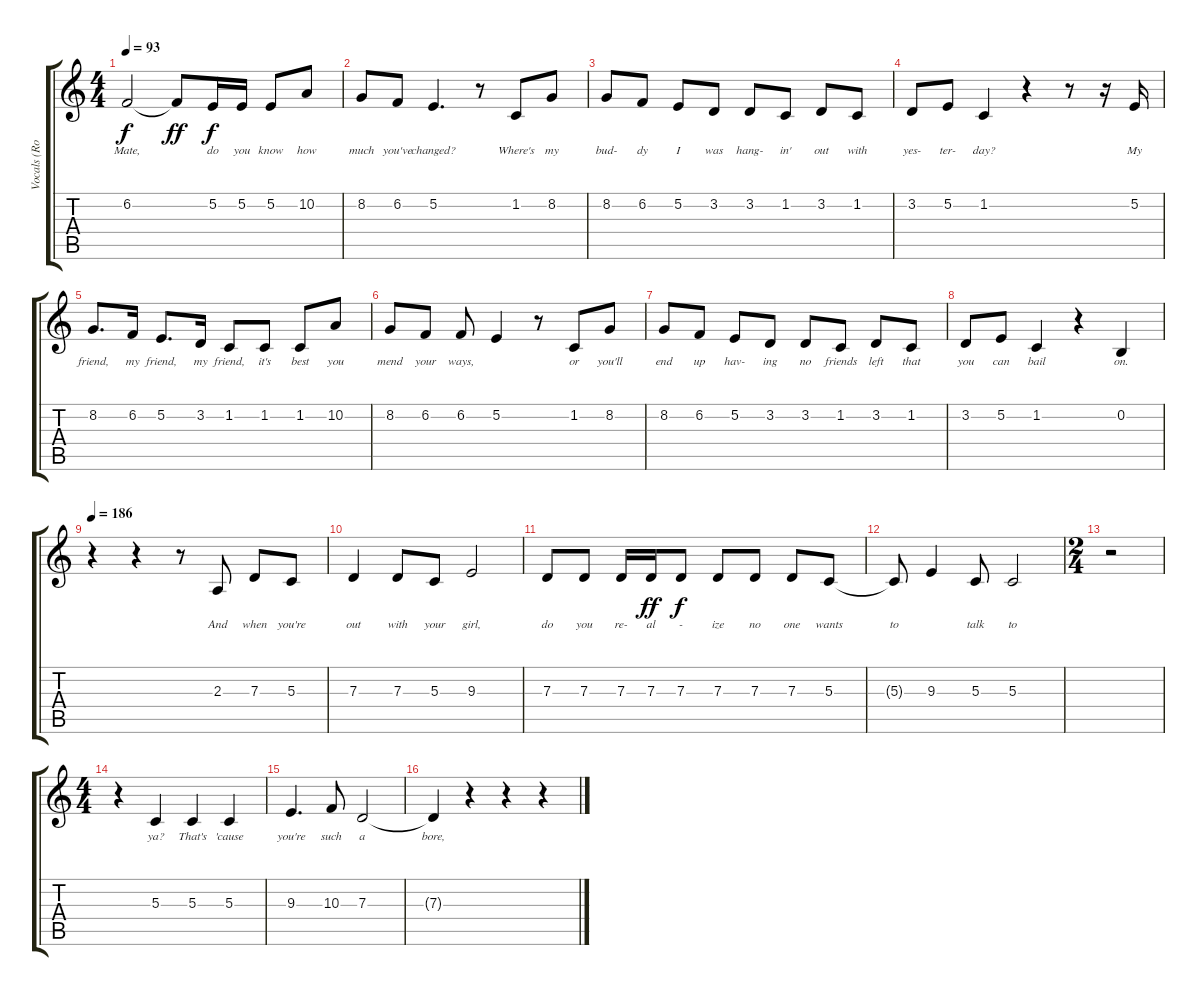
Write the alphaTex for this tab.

\track ("Vocals (Rob)" "Vocals (Ro") {instrument acousticgrandpiano}
\staff {score tabs}
\tuning (E4 B3 G3 D3 A2 D2) {hide}
\ts (4 4)
\tempo 93
\clef g2
\ks c
6.2.2{lyrics (0 "Mate,") lyrics (1 "") lyrics (2 "") lyrics (3 "") lyrics (4 "") dy f} 6.2{t}.8{lyrics (0 "") lyrics (1 "") lyrics (2 "") lyrics (3 "") lyrics (4 "") dy ff} 5.2.16{lyrics (0 "do") lyrics (1 "") lyrics (2 "") lyrics (3 "") lyrics (4 "") dy f} 5.2.16{lyrics (0 "you") lyrics (1 "") lyrics (2 "") lyrics (3 "") lyrics (4 "")} 5.2.8{lyrics (0 "know") lyrics (1 "") lyrics (2 "") lyrics (3 "") lyrics (4 "")} 10.2.8{lyrics (0 "how") lyrics (1 "") lyrics (2 "") lyrics (3 "") lyrics (4 "")} |
8.2.8{lyrics (0 "much") lyrics (1 "") lyrics (2 "") lyrics (3 "") lyrics (4 "")} 6.2.8{lyrics (0 "you've") lyrics (1 "") lyrics (2 "") lyrics (3 "") lyrics (4 "")} 5.2.4{d lyrics (0 "changed?") lyrics (1 "") lyrics (2 "") lyrics (3 "") lyrics (4 "")} r.8 1.2.8{lyrics (0 "Where's") lyrics (1 "") lyrics (2 "") lyrics (3 "") lyrics (4 "")} 8.2.8{lyrics (0 "my") lyrics (1 "") lyrics (2 "") lyrics (3 "") lyrics (4 "")} |
8.2.8{lyrics (0 "bud-") lyrics (1 "") lyrics (2 "") lyrics (3 "") lyrics (4 "")} 6.2.8{lyrics (0 "dy") lyrics (1 "") lyrics (2 "") lyrics (3 "") lyrics (4 "")} 5.2.8{lyrics (0 "I") lyrics (1 "") lyrics (2 "") lyrics (3 "") lyrics (4 "")} 3.2.8{lyrics (0 "was") lyrics (1 "") lyrics (2 "") lyrics (3 "") lyrics (4 "")} 3.2.8{lyrics (0 "hang-") lyrics (1 "") lyrics (2 "") lyrics (3 "") lyrics (4 "")} 1.2.8{lyrics (0 "in'") lyrics (1 "") lyrics (2 "") lyrics (3 "") lyrics (4 "")} 3.2.8{lyrics (0 "out") lyrics (1 "") lyrics (2 "") lyrics (3 "") lyrics (4 "")} 1.2.8{lyrics (0 "with") lyrics (1 "") lyrics (2 "") lyrics (3 "") lyrics (4 "")} |
3.2.8{lyrics (0 "yes-") lyrics (1 "") lyrics (2 "") lyrics (3 "") lyrics (4 "")} 5.2.8{lyrics (0 "ter-") lyrics (1 "") lyrics (2 "") lyrics (3 "") lyrics (4 "")} 1.2.4{lyrics (0 "day?") lyrics (1 "") lyrics (2 "") lyrics (3 "") lyrics (4 "")} r.4 r.8 r.16 5.2.16{lyrics (0 "My") lyrics (1 "") lyrics (2 "") lyrics (3 "") lyrics (4 "")} |
8.2.8{d lyrics (0 "friend,") lyrics (1 "") lyrics (2 "") lyrics (3 "") lyrics (4 "")} 6.2.16{lyrics (0 "my") lyrics (1 "") lyrics (2 "") lyrics (3 "") lyrics (4 "")} 5.2.8{d lyrics (0 "friend,") lyrics (1 "") lyrics (2 "") lyrics (3 "") lyrics (4 "")} 3.2.16{lyrics (0 "my") lyrics (1 "") lyrics (2 "") lyrics (3 "") lyrics (4 "")} 1.2.8{lyrics (0 "friend,") lyrics (1 "") lyrics (2 "") lyrics (3 "") lyrics (4 "")} 1.2.8{lyrics (0 "it's") lyrics (1 "") lyrics (2 "") lyrics (3 "") lyrics (4 "")} 1.2.8{lyrics (0 "best") lyrics (1 "") lyrics (2 "") lyrics (3 "") lyrics (4 "")} 10.2.8{lyrics (0 "you") lyrics (1 "") lyrics (2 "") lyrics (3 "") lyrics (4 "")} |
8.2.8{lyrics (0 "mend") lyrics (1 "") lyrics (2 "") lyrics (3 "") lyrics (4 "")} 6.2.8{lyrics (0 "your") lyrics (1 "") lyrics (2 "") lyrics (3 "") lyrics (4 "")} 6.2.8{lyrics (0 "ways,") lyrics (1 "") lyrics (2 "") lyrics (3 "") lyrics (4 "")} 5.2.4{lyrics (0 "") lyrics (1 "") lyrics (2 "") lyrics (3 "") lyrics (4 "")} r.8 1.2.8{lyrics (0 "or") lyrics (1 "") lyrics (2 "") lyrics (3 "") lyrics (4 "")} 8.2.8{lyrics (0 "you'll") lyrics (1 "") lyrics (2 "") lyrics (3 "") lyrics (4 "")} |
8.2.8{lyrics (0 "end") lyrics (1 "") lyrics (2 "") lyrics (3 "") lyrics (4 "")} 6.2.8{lyrics (0 "up") lyrics (1 "") lyrics (2 "") lyrics (3 "") lyrics (4 "")} 5.2.8{lyrics (0 "hav-") lyrics (1 "") lyrics (2 "") lyrics (3 "") lyrics (4 "")} 3.2.8{lyrics (0 "ing") lyrics (1 "") lyrics (2 "") lyrics (3 "") lyrics (4 "")} 3.2.8{lyrics (0 "no") lyrics (1 "") lyrics (2 "") lyrics (3 "") lyrics (4 "")} 1.2.8{lyrics (0 "friends") lyrics (1 "") lyrics (2 "") lyrics (3 "") lyrics (4 "")} 3.2.8{lyrics (0 "left") lyrics (1 "") lyrics (2 "") lyrics (3 "") lyrics (4 "")} 1.2.8{lyrics (0 "that") lyrics (1 "") lyrics (2 "") lyrics (3 "") lyrics (4 "")} |
3.2.8{lyrics (0 "you") lyrics (1 "") lyrics (2 "") lyrics (3 "") lyrics (4 "")} 5.2.8{lyrics (0 "can") lyrics (1 "") lyrics (2 "") lyrics (3 "") lyrics (4 "")} 1.2.4{lyrics (0 "bail") lyrics (1 "") lyrics (2 "") lyrics (3 "") lyrics (4 "")} r.4 0.2.4{lyrics (0 "on.") lyrics (1 "") lyrics (2 "") lyrics (3 "") lyrics (4 "")} |
\tempo 186
r.4 r.4 r.8 2.3.8{lyrics (0 "And") lyrics (1 "") lyrics (2 "") lyrics (3 "") lyrics (4 "")} 7.3.8{lyrics (0 "when") lyrics (1 "") lyrics (2 "") lyrics (3 "") lyrics (4 "")} 5.3.8{lyrics (0 "you're") lyrics (1 "") lyrics (2 "") lyrics (3 "") lyrics (4 "")} |
7.3.4{lyrics (0 "out") lyrics (1 "") lyrics (2 "") lyrics (3 "") lyrics (4 "")} 7.3.8{lyrics (0 "with") lyrics (1 "") lyrics (2 "") lyrics (3 "") lyrics (4 "")} 5.3.8{lyrics (0 "your") lyrics (1 "") lyrics (2 "") lyrics (3 "") lyrics (4 "")} 9.3.2{lyrics (0 "girl,") lyrics (1 "") lyrics (2 "") lyrics (3 "") lyrics (4 "")} |
7.3.8{lyrics (0 "do") lyrics (1 "") lyrics (2 "") lyrics (3 "") lyrics (4 "")} 7.3.8{lyrics (0 "you") lyrics (1 "") lyrics (2 "") lyrics (3 "") lyrics (4 "")} 7.3.16{lyrics (0 "re-") lyrics (1 "") lyrics (2 "") lyrics (3 "") lyrics (4 "")} 7.3.16{lyrics (0 "al") lyrics (1 "") lyrics (2 "") lyrics (3 "") lyrics (4 "") dy ff} 7.3.8{lyrics (0 "-") lyrics (1 "") lyrics (2 "") lyrics (3 "") lyrics (4 "") dy f} 7.3.8{lyrics (0 "ize") lyrics (1 "") lyrics (2 "") lyrics (3 "") lyrics (4 "")} 7.3.8{lyrics (0 "no") lyrics (1 "") lyrics (2 "") lyrics (3 "") lyrics (4 "")} 7.3.8{lyrics (0 "one") lyrics (1 "") lyrics (2 "") lyrics (3 "") lyrics (4 "")} 5.3.8{lyrics (0 "wants") lyrics (1 "") lyrics (2 "") lyrics (3 "") lyrics (4 "")} |
5.3{t}.8{lyrics (0 "to") lyrics (1 "") lyrics (2 "") lyrics (3 "") lyrics (4 "")} 9.3.4{lyrics (0 "") lyrics (1 "") lyrics (2 "") lyrics (3 "") lyrics (4 "")} 5.3.8{lyrics (0 "talk") lyrics (1 "") lyrics (2 "") lyrics (3 "") lyrics (4 "")} 5.3.2{lyrics (0 "to") lyrics (1 "") lyrics (2 "") lyrics (3 "") lyrics (4 "")} |
\ts (2 4)
r.2 |
\ts (4 4)
r.4 5.3.4{lyrics (0 "ya?") lyrics (1 "") lyrics (2 "") lyrics (3 "") lyrics (4 "")} 5.3.4{lyrics (0 "That's") lyrics (1 "") lyrics (2 "") lyrics (3 "") lyrics (4 "")} 5.3.4{lyrics (0 "'cause") lyrics (1 "") lyrics (2 "") lyrics (3 "") lyrics (4 "")} |
9.3.4{d lyrics (0 "you're") lyrics (1 "") lyrics (2 "") lyrics (3 "") lyrics (4 "")} 10.3.8{lyrics (0 "such") lyrics (1 "") lyrics (2 "") lyrics (3 "") lyrics (4 "")} 7.3.2{lyrics (0 "a") lyrics (1 "") lyrics (2 "") lyrics (3 "") lyrics (4 "")} |
7.3{t}.4{lyrics (0 "bore,") lyrics (1 "") lyrics (2 "") lyrics (3 "") lyrics (4 "")} r.4 r.4 r.4
